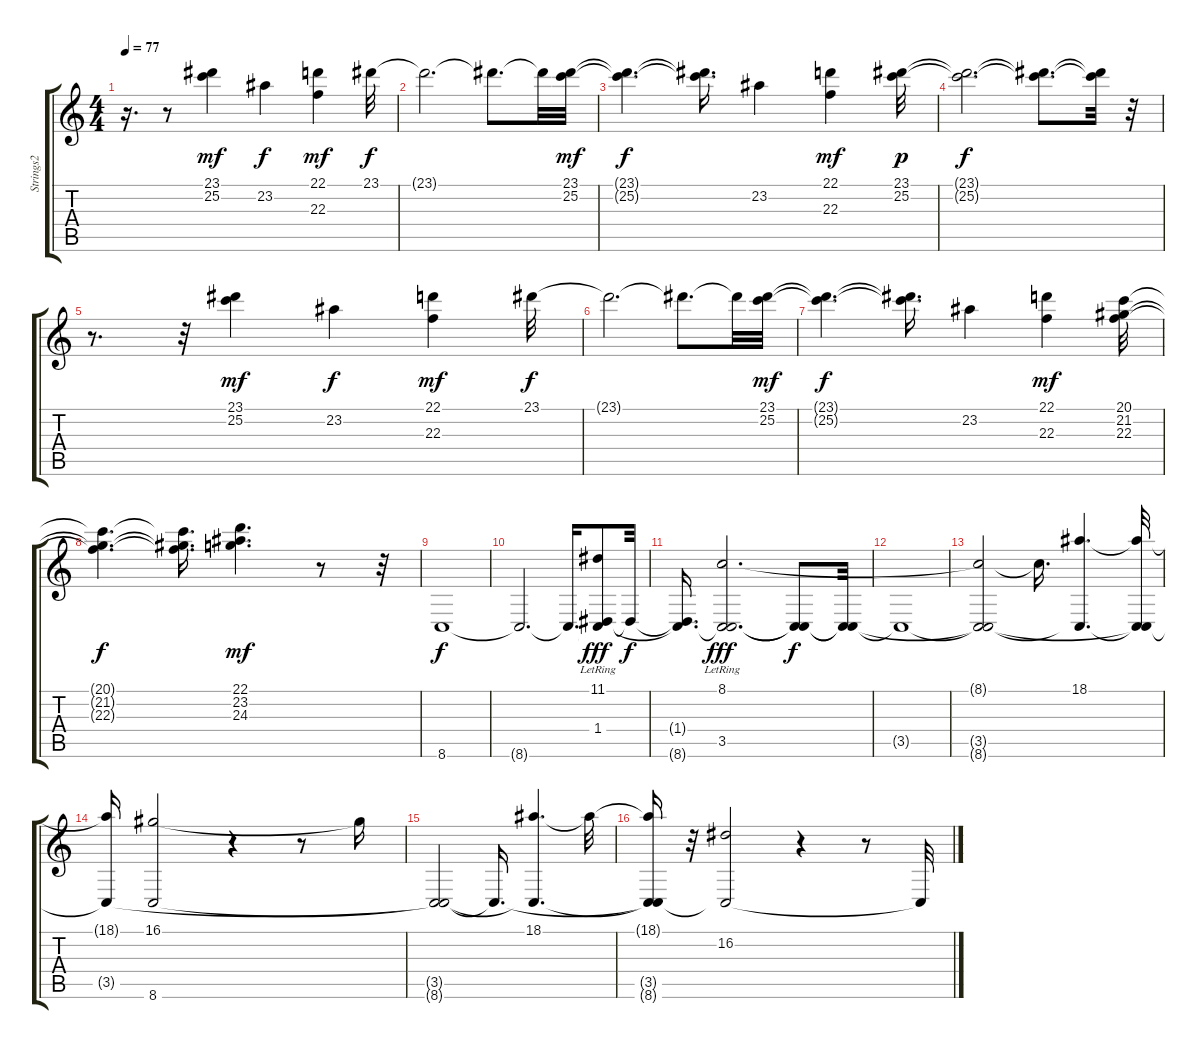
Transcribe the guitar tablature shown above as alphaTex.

\track ("Strings2" "Strings2") {instrument stringensemble2}
\staff {score tabs}
\tuning (E4 B3 G3 D3 A2 E2) {hide}
\ts (4 4)
\tempo 77
\clef g2
\ks c
r.16{d dy f} r.8 (23.1 25.2).4{dy mf} 23.2.4{dy f} (22.1 22.3).4{dy mf} 23.1.32{dy f} |
23.1{t}.2{d} 23.1{t}.8{d} 23.1{t}.32 (23.1 25.2).32{dy mf} |
(23.1{t} 25.2{t}).4{d dy f} (23.1{t} 25.2{t}).16{d} 23.2.4 (22.1 22.3).4{dy mf} (23.1 25.2).32{dy p} |
(23.1{t} 25.2{t}).2{d dy f} (23.1{t} 25.2{t}).8{d} (23.1{t} 25.2{t}).32 r.32 |
r.8{d} r.32 (23.1 25.2).4{dy mf} 23.2.4{dy f} (22.1 22.3).4{dy mf} 23.1.32{dy f} |
23.1{t}.2{d} 23.1{t}.8{d} 23.1{t}.32 (23.1 25.2).32{dy mf} |
(23.1{t} 25.2{t}).4{d dy f} (23.1{t} 25.2{t}).16{d} 23.2.4 (22.1 22.3).4{dy mf} (20.1 21.2 22.3).32 |
(20.1{t} 21.2{t} 22.3{t}).4{d dy f} (20.1{t} 21.2{t} 22.3{t}).16{d} (22.1 23.2 24.3).4{d dy mf} r.8 r.32 |
8.6.1{dy f} |
8.6{t}.2{d} 8.6{t}.16{d} (11.1{lr} 1.4 8.6{t}).8{dy fff} 1.4{t}.32{dy f} |
(1.4{t} 8.6{t}).16{d} (8.1{lr} 3.5{lr} 8.6{t}).2{d dy fff} (3.5{t} 8.6{t}).8{dy f} (3.5{t} 8.6{t}).32 |
3.5{t}.1 |
(8.1{t} 3.5{t} 8.6{t}).2 8.1{t}.16{d} (18.1 8.6{t}).4{d} (18.1{t} 3.5{t} 8.6{t}).32 |
(18.1{t} 3.5{t}).16 (16.1 8.6).2 r.4 r.8 16.1{t}.16 |
(3.5{t} 8.6{t}).2 3.5{t}.16{d} (18.1 8.6{t}).4{d} 18.1{t}.32 |
(18.1{t} 3.5{t} 8.6{t}).16 r.32 (16.2 8.6{t}).2 r.4 r.8 8.6{t}.32
